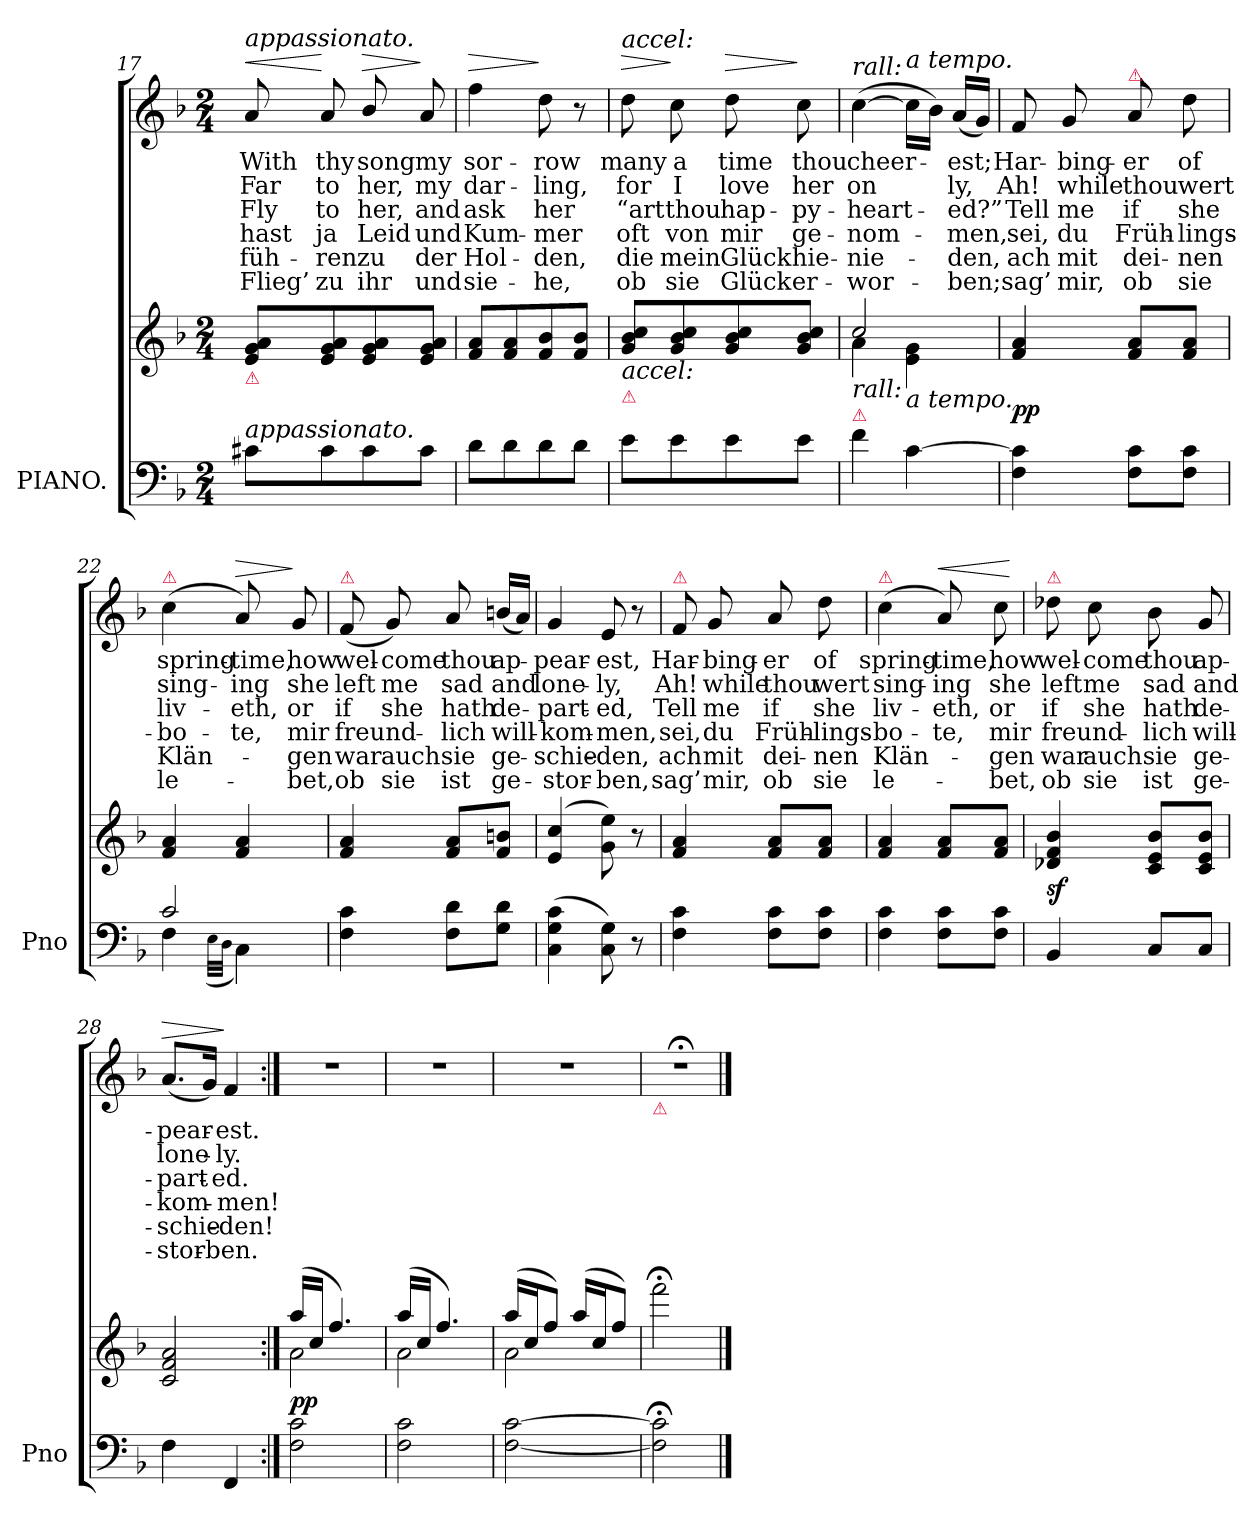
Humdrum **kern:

**kern	**kern	**dynam	**kern	**text	**text	**text	**text	**text	**text	**dynam
*part2	*part2	*part2	*part1	*part1	*part1	*part1	*part1	*part1	*part1	*part1
*staff3	*staff2	*staff2/3	*staff1	*staff1	*staff1	*staff1	*staff1	*staff1	*staff1	*staff1
*I"PIANO.	*	*	*	*	*	*	*	*	*	*
*I'Pno	*	*	*	*	*	*	*	*	*	*
*clefF4	*clefG2	*	*clefG2	*	*	*	*	*	*	*
*k[b-]	*k[b-]	*	*k[b-]	*	*	*	*	*	*	*
*F:	*F:	*	*F:	*	*	*	*	*	*	*
*M2/4	*M2/4	*	*M2/4	*	*	*	*	*	*	*
=17	=17	=17	=17	=17	=17	=17	=17	=17	=17	=17
!	!	!	!LO:TX:a:i:t=appassionato.	!	!	!	!	!	!	!
!	!LO:TX:b:color=crimson:t=⚠	!	!	!	!	!	!	!	!	!
!LO:TX:a:i:t=appassionato.	!	!	!	!	!	!	!	!	!	!
!	!	!	!	!	!	!	!	!	!	!LO:HP:a
8c#XL	8e 8g 8aL	.	8a	With	Far	Fly	hast	füh-	Flieg’	<
8c#	8e 8g 8a	.	8a	thy	to	to	ja	-ren	zu	[
!	!	!	!	!	!	!	!	!	!	!LO:HP:a
8c#	8e 8g 8a	.	8b-/	song	her,	her,	Leid	zu	ihr	>
8c#J	8e 8g 8aJ	.	8a	my	my	and	und	der	und	]
=18	=18	=18	=18	=18	=18	=18	=18	=18	=18	=18
!	!	!	!	!	!	!	!	!	!	!LO:HP:a
8dL	8f 8aL	.	4ff	sor-	dar-	ask	Kum-	Hol-	sie-	>
8d	8f 8a	.	.	.	.	.	.	.	.	.
8d	8f 8b-	.	8dd	-row	-ling,	her	-mer	-den,	-he,	]
8dJ	8f 8b-J	.	8r	.	.	.	.	.	.	.
=19	=19	=19	=19	=19	=19	=19	=19	=19	=19	=19
!	!	!	!LO:TX:a:i:t=accel&colon;	!	!	!	!	!	!	!
!	!LO:TX:b:i:t=accel&colon;	!	!	!	!	!	!	!	!	!
!	!LO:TX:b:color=crimson:t=⚠	!	!	!	!	!	!	!	!	!
!	!	!	!	!	!	!	!	!	!	!LO:HP:a
8eL	8g 8b- 8ccL	.	8dd\	many	for	“art	oft	die	ob	>
8e	8g 8b- 8cc	.	8cc	a	I	thou	von	mein	sie	]
!	!	!	!	!	!	!	!	!	!	!LO:HP:a
8e	8g 8b- 8cc	.	8dd\	time	love	hap-	mir	Glück	Glück	>
8eJ	8g 8b- 8ccJ	.	8cc	thou	her	-py-	ge-	hie-	er-	]
=20	=20	=20	=20	=20	=20	=20	=20	=20	=20	=20
*	*^	*	*	*	*	*	*	*	*	*
!	!	!	!	!LO:TX:a:i:t=rall&colon;	!	!	!	!	!	!	!
!	!LO:TX:b:i:t=rall&colon;	!	!	!	!	!	!	!	!	!	!
!	!LO:TX:b:color=crimson:t=⚠	!	!	!	!	!	!	!	!	!	!
4f	2cc	4a	.	(>[4cc	cheer-	-on	-heart-	-nom-	-nie-	-wor-	.
!	!	!	!	!LO:TX:a:i:t=a tempo.	!	!	!	!	!	!	!
!	!	!LO:TX:b:i:t=a tempo.	!	!	!	!	!	!	!	!	!
[4c	.	4e 4g	.	16ccLL]	.	.	.	.	.	.	.
.	.	.	.	16b-JJ)	.	.	.	.	.	.	.
.	.	.	.	(<16aLL	-est;	-ly,	-ed?”	-men,	-den,	-ben;	.
.	.	.	.	16gJJ)	.	.	.	.	.	.	.
*	*v	*v	*	*	*	*	*	*	*	*	*
=21	=21	=21	=21	=21	=21	=21	=21	=21	=21	=21
4F 4c]	4f 4a	pp	8f	Har-	Ah!	Tell	sei,	ach	sag’	.
.	.	.	8g	-bing-	while	me	du	mit	mir,	.
!	!	!	!LO:TX:a:color=crimson:t=⚠	!	!	!	!	!	!	!
8F 8cL	8f 8aL	.	8a	-er	thou	if	Früh-	dei-	ob	.
8F 8cJ	8f 8aJ	.	8dd\	of	wert	she	-lings-	-nen	sie	.
=22	=22	=22	=22	=22	=22	=22	=22	=22	=22	=22
*^	*	*	*	*	*	*	*	*	*	*
!	!	!	!	!LO:TX:a:color=crimson:t=⚠	!	!	!	!	!	!	!
2c	4F	4f 4a	.	(<4cc	spring-	sing-	liv-	-bo-	Klän-	le-	.
.	(<32qqE\LLL	.	.	.	.	.	.	.	.	.	.
.	32qqD\JJJ	.	.	.	.	.	.	.	.	.	.
!	!	!	!	!	!	!	!	!	!	!	!LO:HP:a
.	4C)	4f 4a	.	8a)	-time,	-ing	-eth,	-te,	.	.	>
.	.	.	.	8g	how	she	or	mir	-gen	-bet,	]
*v	*v	*	*	*	*	*	*	*	*	*	*
=23	=23	=23	=23	=23	=23	=23	=23	=23	=23	=23
!	!	!	!LO:TX:a:color=crimson:t=⚠	!	!	!	!	!	!	!
4F 4c	4f 4a	.	(<8f	wel-	left	if	freund-	war	ob	.
.	.	.	8g)	-come	me	she	.	auch	sie	.
8F 8dL	8f 8aL	.	8a	thou	sad	hath	-lich	sie	ist	.
8G 8dJ	8f 8bnJ	.	(<16bnLL	ap-	and	de-	will-	ge-	ge-	.
.	.	.	16aJJ)	.	.	.	.	.	.	.
=24	=24	=24	=24	=24	=24	=24	=24	=24	=24	=24
(>4C 4G 4c	(>4e 4cc	.	4g	-pear-	lone-	-part-	-kom-	-schie-	-stor-	.
8C\ 8G\)	8g 8ee)	.	8e	-est,	-ly,	-ed,	-men,	-den,	-ben,	.
8r	8r	.	8r	.	.	.	.	.	.	.
=25	=25	=25	=25	=25	=25	=25	=25	=25	=25	=25
!	!	!	!LO:TX:a:color=crimson:t=⚠	!	!	!	!	!	!	!
4F 4c	4f 4a	.	8f	Har-	Ah!	Tell	sei,	ach	sag’	.
.	.	.	8g	-bing-	while	me	du	mit	mir,	.
8F 8cL	8f 8aL	.	8a	-er	thou	if	Früh-	dei-	ob	.
8F 8cJ	8f 8aJ	.	8dd\	of	wert	she	-lings-	-nen	sie	.
=26	=26	=26	=26	=26	=26	=26	=26	=26	=26	=26
!	!	!	!LO:TX:a:color=crimson:t=⚠	!	!	!	!	!	!	!
4F 4c	4f 4a	.	(<4cc	spring-	sing-	liv-	-bo-	Klän-	le-	.
!	!	!	!	!	!	!	!	!	!	!LO:HP:a
8F 8cL	8f 8aL	.	8a)	-time,	-ing	-eth,	-te,	.	.	<
8F 8cJ	8f 8aJ	.	8cc	how	she	or	mir	-gen	-bet,	.
.	.	.	.	.	.	.	.	.	.	[
=27	=27	=27	=27	=27	=27	=27	=27	=27	=27	=27
!	!	!	!LO:TX:a:color=crimson:t=⚠	!	!	!	!	!	!	!
4BB-/	4d-X 4f 4b-	sf	8dd-X	wel-	left	if	freund-	war	ob	.
.	.	.	8cc	-come	me	she	.	auch	sie	.
8C/L	8c 8e 8b-L	.	8b-	thou	sad	hath	-lich	sie	ist	.
8C/J	8c 8e 8b-J	.	8g	ap-	and	de-	will-	ge-	ge-	.
=28	=28	=28	=28	=28	=28	=28	=28	=28	=28	=28
!	!	!	!	!	!	!	!	!	!	!LO:HP:a
4F	2c 2f 2a	.	(<8.aL	-pear-	lone-	-part-	kom-	-schie-	-stor-	>
.	.	.	16gJk)	.	.	.	.	.	.	.
4FF/	.	.	4f	-est.	-ly.	-ed.	-men!	-den!	-ben.	]
=29:|!	=29:|!	=29:|!	=29:|!	=29:|!	=29:|!	=29:|!	=29:|!	=29:|!	=29:|!	=29:|!
*	*^	*	*	*	*	*	*	*	*	*
2F 2c	(>16aaLL	2a	pp	2r	.	.	.	.	.	.	.
.	16ccJJ	.	.	.	.	.	.	.	.	.	.
.	4.ff)	.	.	.	.	.	.	.	.	.	.
=30	=30	=30	=30	=30	=30	=30	=30	=30	=30	=30	=30
2F 2c	(>16aaLL	2a	.	2r	.	.	.	.	.	.	.
.	16ccJJ	.	.	.	.	.	.	.	.	.	.
.	4.ff)	.	.	.	.	.	.	.	.	.	.
=31	=31	=31	=31	=31	=31	=31	=31	=31	=31	=31	=31
[2F [2c	(>16aaLL	2a	.	2r	.	.	.	.	.	.	.
.	16ccJ	.	.	.	.	.	.	.	.	.	.
.	8ffJ)	.	.	.	.	.	.	.	.	.	.
.	(>16aaLL	.	.	.	.	.	.	.	.	.	.
.	16ccJ	.	.	.	.	.	.	.	.	.	.
.	8ffJ)	.	.	.	.	.	.	.	.	.	.
*	*v	*v	*	*	*	*	*	*	*	*	*
=32	=32	=32	=32	=32	=32	=32	=32	=32	=32	=32
!	!	!	!LO:TX:b:color=crimson:t=⚠	!	!	!	!	!	!	!
2F];< 2c];<	2fff;<	.	2r;<	.	.	.	.	.	.	.
==	==	==	==	==	==	==	==	==	==	==
*-	*-	*-	*-	*-	*-	*-	*-	*-	*-	*-
